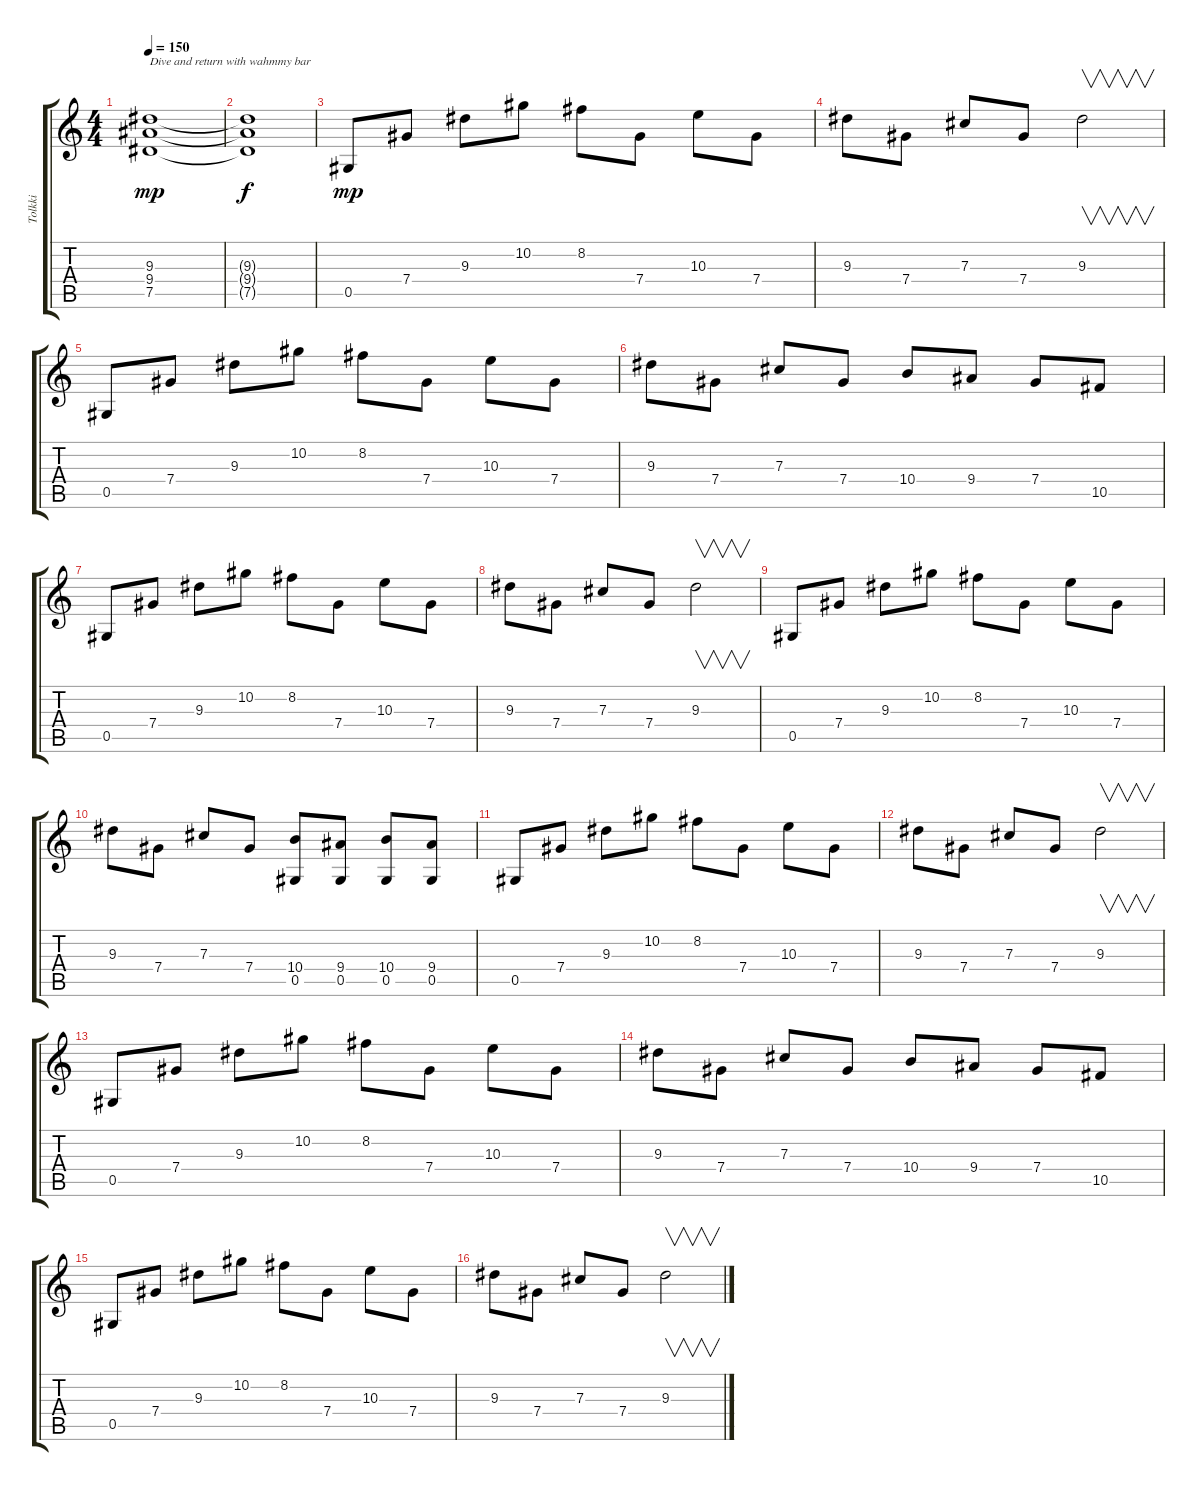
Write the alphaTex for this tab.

\track ("Tolkki" "Tolkki") {instrument distortionguitar}
\staff {score tabs}
\tuning (Eb4 Bb3 Gb3 Db3 Ab2 Eb2) {hide}
\ts (4 4)
\tempo 150
\clef g2
\ks c
(9.3 9.4 7.5).1{txt "Dive and return with wahmmy bar" dy mp} |
(9.3{t} 9.4{t} 7.5{t}).1{dy f} |
0.5.8{dy mp} 7.4.8 9.3.8 10.2.8 8.2.8 7.4.8 10.3.8 7.4.8 |
9.3.8 7.4.8 7.3.8 7.4.8 9.3.2{v} |
0.5.8 7.4.8 9.3.8 10.2.8 8.2.8 7.4.8 10.3.8 7.4.8 |
9.3.8 7.4.8 7.3.8 7.4.8 10.4.8 9.4.8 7.4.8 10.5.8 |
0.5.8 7.4.8 9.3.8 10.2.8 8.2.8 7.4.8 10.3.8 7.4.8 |
9.3.8 7.4.8 7.3.8 7.4.8 9.3.2{v} |
0.5.8 7.4.8 9.3.8 10.2.8 8.2.8 7.4.8 10.3.8 7.4.8 |
9.3.8 7.4.8 7.3.8 7.4.8 (10.4 0.5).8 (9.4 0.5).8 (10.4 0.5).8 (9.4 0.5).8 |
0.5.8 7.4.8 9.3.8 10.2.8 8.2.8 7.4.8 10.3.8 7.4.8 |
9.3.8 7.4.8 7.3.8 7.4.8 9.3.2{v} |
0.5.8 7.4.8 9.3.8 10.2.8 8.2.8 7.4.8 10.3.8 7.4.8 |
9.3.8 7.4.8 7.3.8 7.4.8 10.4.8 9.4.8 7.4.8 10.5.8 |
0.5.8 7.4.8 9.3.8 10.2.8 8.2.8 7.4.8 10.3.8 7.4.8 |
9.3.8 7.4.8 7.3.8 7.4.8 9.3.2{v}
